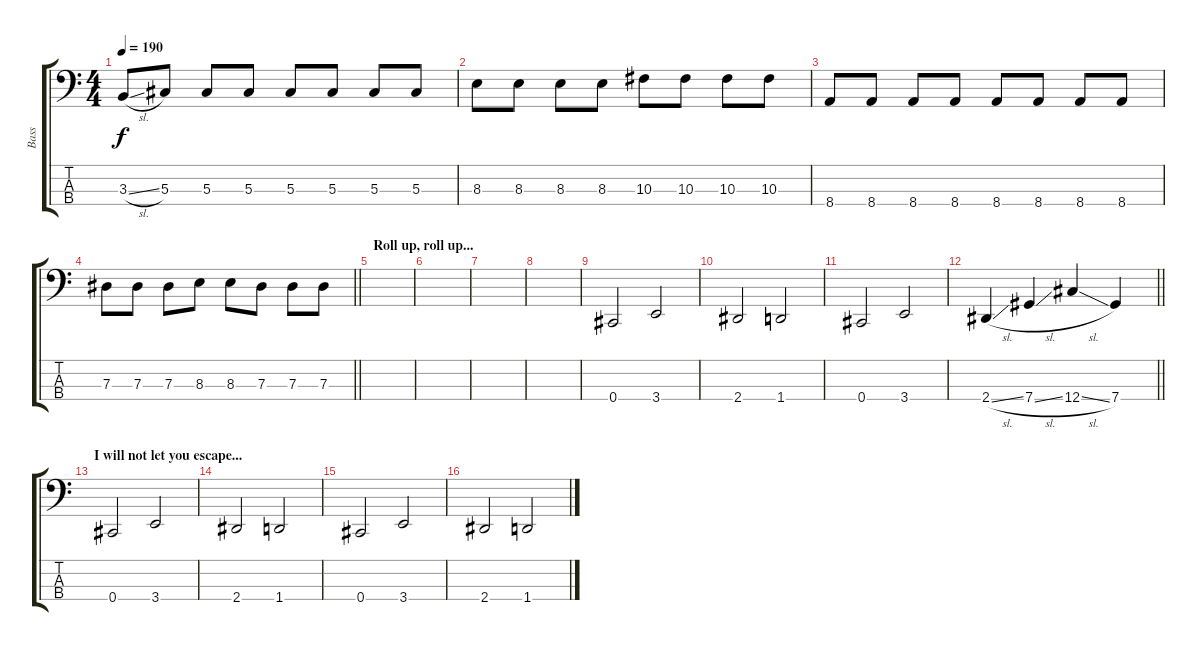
\track ("Bass" "Bass") {instrument electricbasspick}
\staff {score tabs}
\tuning (Gb2 Db2 Ab1 Db1) {hide}
\ts (4 4)
\tempo 190
\clef f4
\ks c
3.3{sl}.8{dy f} 5.3.8 5.3.8 5.3.8 5.3.8 5.3.8 5.3.8 5.3.8 |
8.3.8 8.3.8 8.3.8 8.3.8 10.3.8 10.3.8 10.3.8 10.3.8 |
8.4.8 8.4.8 8.4.8 8.4.8 8.4.8 8.4.8 8.4.8 8.4.8 |
\barLineRight lightlight
7.3.8 7.3.8 7.3.8 8.3.8 8.3.8 7.3.8 7.3.8 7.3.8 |
\section ("" "Roll up, roll up...")
|
|
|
|
0.4.2 3.4.2 |
2.4.2 1.4.2 |
0.4.2 3.4.2 |
\barLineRight lightlight
2.4{sl}.4 7.4{sl}.4 12.4{sl}.4 7.4.4 |
\section ("" "I will not let you escape...")
0.4.2 3.4.2 |
2.4.2 1.4.2 |
0.4.2 3.4.2 |
2.4.2 1.4.2
